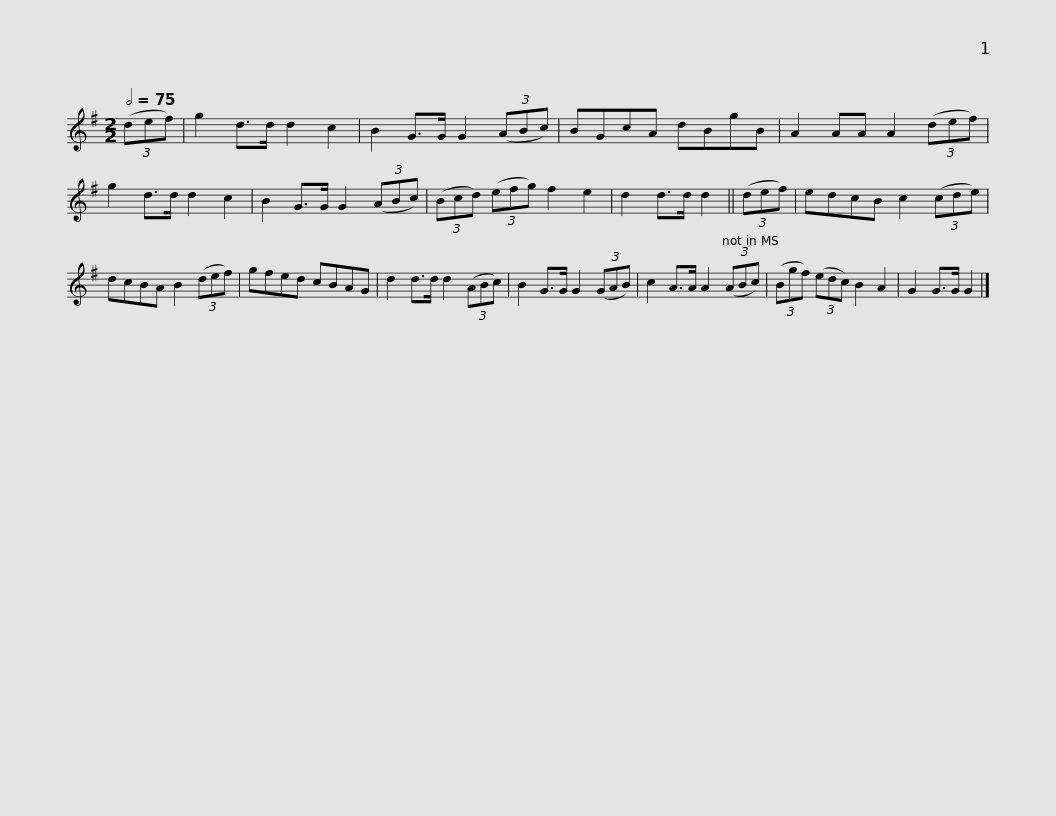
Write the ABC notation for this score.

X:1
L:1/8
Q:1/2=75
M:2/2
I:linebreak $
K:G
V:1 treble
V:1
 (3(def) | g2 d>d d2 c2 | B2 G>G G2 (3(ABc) | BGcA dBgB | A2 AA A2 (3(def) |$ %5
 g2 d>d d2 c2 | B2 G>G G2 (3(ABc) | (3(Bcd) (3(efg) f2 e2 | d2 d>d d2 ||$ (3(def) | %10
 edcB c2 (3(cde) | dcBA B2 (3(def) | gfed cBAG | d2 d>d d2 (3(ABc) |$ B2 G>G G2 (3(GAB) | %15
 c2 A>A A2 (3(ABc) | (3(Bgf) (3(edc) B2 A2 | G2 G>G G2 |] %18
